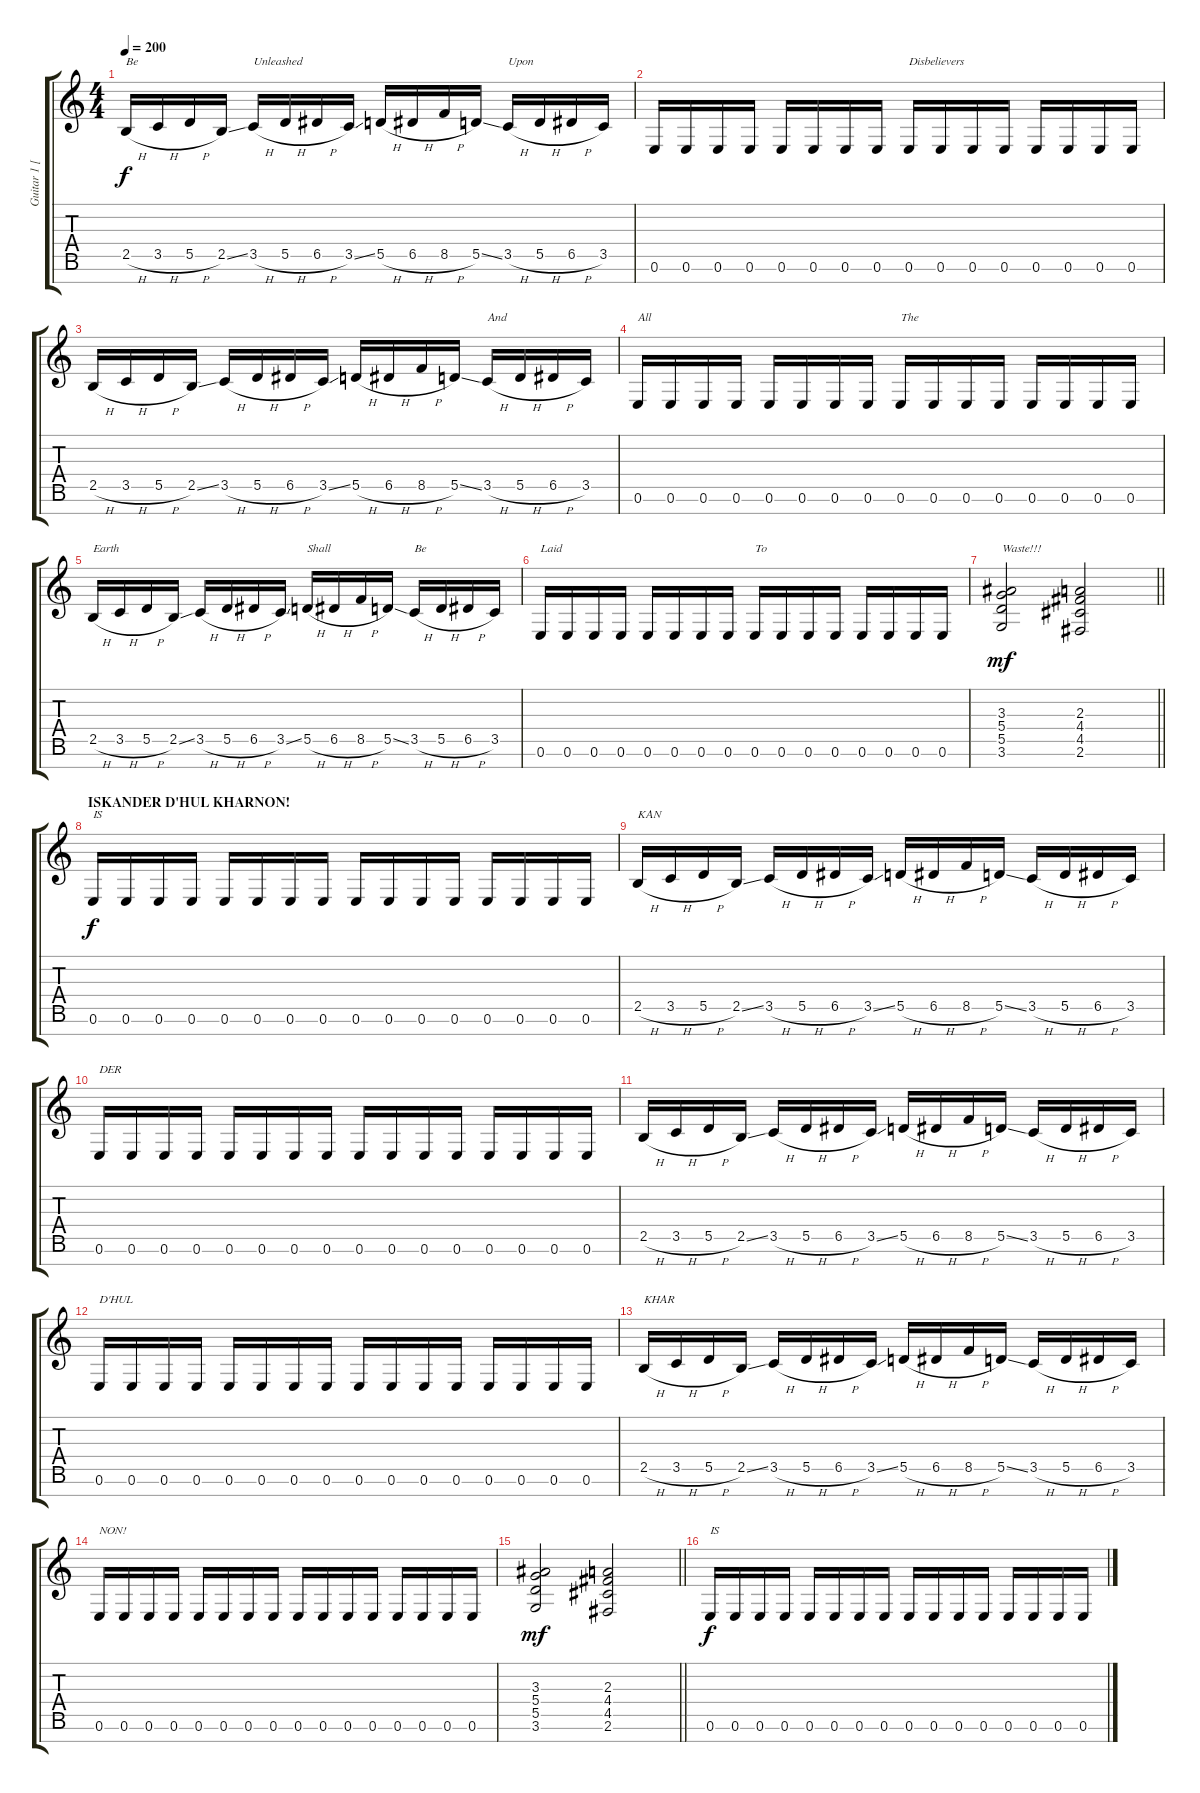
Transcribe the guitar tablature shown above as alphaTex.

\track ("Guitar 1 [7-String]" "Guitar 1 [") {instrument distortionguitar}
\staff {score tabs}
\tuning (E4 B3 G3 D3 A2 E2 B1) {hide}
\ts (4 4)
\tempo 200
\clef g2
\ks c
2.5{h}.16{txt "Be" dy f} 3.5{h}.16 5.5{h}.16 2.5{ss}.16 3.5{h}.16{txt "Unleashed"} 5.5{h}.16 6.5{h}.16 3.5{ss}.16 5.5{h}.16 6.5{h}.16 8.5{h}.16 5.5{ss}.16 3.5{h}.16{txt "Upon"} 5.5{h}.16 6.5{h}.16 3.5.16 |
0.6.16 0.6.16 0.6.16 0.6.16 0.6.16 0.6.16 0.6.16 0.6.16 0.6.16{txt "Disbelievers"} 0.6.16 0.6.16 0.6.16 0.6.16 0.6.16 0.6.16 0.6.16 |
2.5{h}.16 3.5{h}.16 5.5{h}.16 2.5{ss}.16 3.5{h}.16 5.5{h}.16 6.5{h}.16 3.5{ss}.16 5.5{h}.16 6.5{h}.16 8.5{h}.16 5.5{ss}.16 3.5{h}.16{txt "And"} 5.5{h}.16 6.5{h}.16 3.5.16 |
0.6.16{txt "All"} 0.6.16 0.6.16 0.6.16 0.6.16 0.6.16 0.6.16 0.6.16 0.6.16{txt "The"} 0.6.16 0.6.16 0.6.16 0.6.16 0.6.16 0.6.16 0.6.16 |
2.5{h}.16{txt "Earth"} 3.5{h}.16 5.5{h}.16 2.5{ss}.16 3.5{h}.16 5.5{h}.16 6.5{h}.16 3.5{ss}.16 5.5{h}.16{txt "Shall"} 6.5{h}.16 8.5{h}.16 5.5{ss}.16 3.5{h}.16{txt "Be"} 5.5{h}.16 6.5{h}.16 3.5.16 |
0.6.16{txt "Laid"} 0.6.16 0.6.16 0.6.16 0.6.16 0.6.16 0.6.16 0.6.16 0.6.16{txt "To"} 0.6.16 0.6.16 0.6.16 0.6.16 0.6.16 0.6.16 0.6.16 |
\barLineRight lightlight
(3.3 5.4 5.5 3.6).2{txt "Waste!!!" dy mf} (2.3 4.4 4.5 2.6).2 |
\section ("" "ISKANDER D'HUL KHARNON!")
0.6.16{txt "IS" dy f} 0.6.16 0.6.16 0.6.16 0.6.16 0.6.16 0.6.16 0.6.16 0.6.16 0.6.16 0.6.16 0.6.16 0.6.16 0.6.16 0.6.16 0.6.16 |
2.5{h}.16{txt "KAN"} 3.5{h}.16 5.5{h}.16 2.5{ss}.16 3.5{h}.16 5.5{h}.16 6.5{h}.16 3.5{ss}.16 5.5{h}.16 6.5{h}.16 8.5{h}.16 5.5{ss}.16 3.5{h}.16 5.5{h}.16 6.5{h}.16 3.5.16 |
0.6.16{txt "DER"} 0.6.16 0.6.16 0.6.16 0.6.16 0.6.16 0.6.16 0.6.16 0.6.16 0.6.16 0.6.16 0.6.16 0.6.16 0.6.16 0.6.16 0.6.16 |
2.5{h}.16 3.5{h}.16 5.5{h}.16 2.5{ss}.16 3.5{h}.16 5.5{h}.16 6.5{h}.16 3.5{ss}.16 5.5{h}.16 6.5{h}.16 8.5{h}.16 5.5{ss}.16 3.5{h}.16 5.5{h}.16 6.5{h}.16 3.5.16 |
0.6.16{txt "D'HUL"} 0.6.16 0.6.16 0.6.16 0.6.16 0.6.16 0.6.16 0.6.16 0.6.16 0.6.16 0.6.16 0.6.16 0.6.16 0.6.16 0.6.16 0.6.16 |
2.5{h}.16{txt "KHAR"} 3.5{h}.16 5.5{h}.16 2.5{ss}.16 3.5{h}.16 5.5{h}.16 6.5{h}.16 3.5{ss}.16 5.5{h}.16 6.5{h}.16 8.5{h}.16 5.5{ss}.16 3.5{h}.16 5.5{h}.16 6.5{h}.16 3.5.16 |
0.6.16{txt "NON!"} 0.6.16 0.6.16 0.6.16 0.6.16 0.6.16 0.6.16 0.6.16 0.6.16 0.6.16 0.6.16 0.6.16 0.6.16 0.6.16 0.6.16 0.6.16 |
\barLineRight lightlight
(3.3 5.4 5.5 3.6).2{dy mf} (2.3 4.4 4.5 2.6).2 |
0.6.16{txt "IS" dy f} 0.6.16 0.6.16 0.6.16 0.6.16 0.6.16 0.6.16 0.6.16 0.6.16 0.6.16 0.6.16 0.6.16 0.6.16 0.6.16 0.6.16 0.6.16
